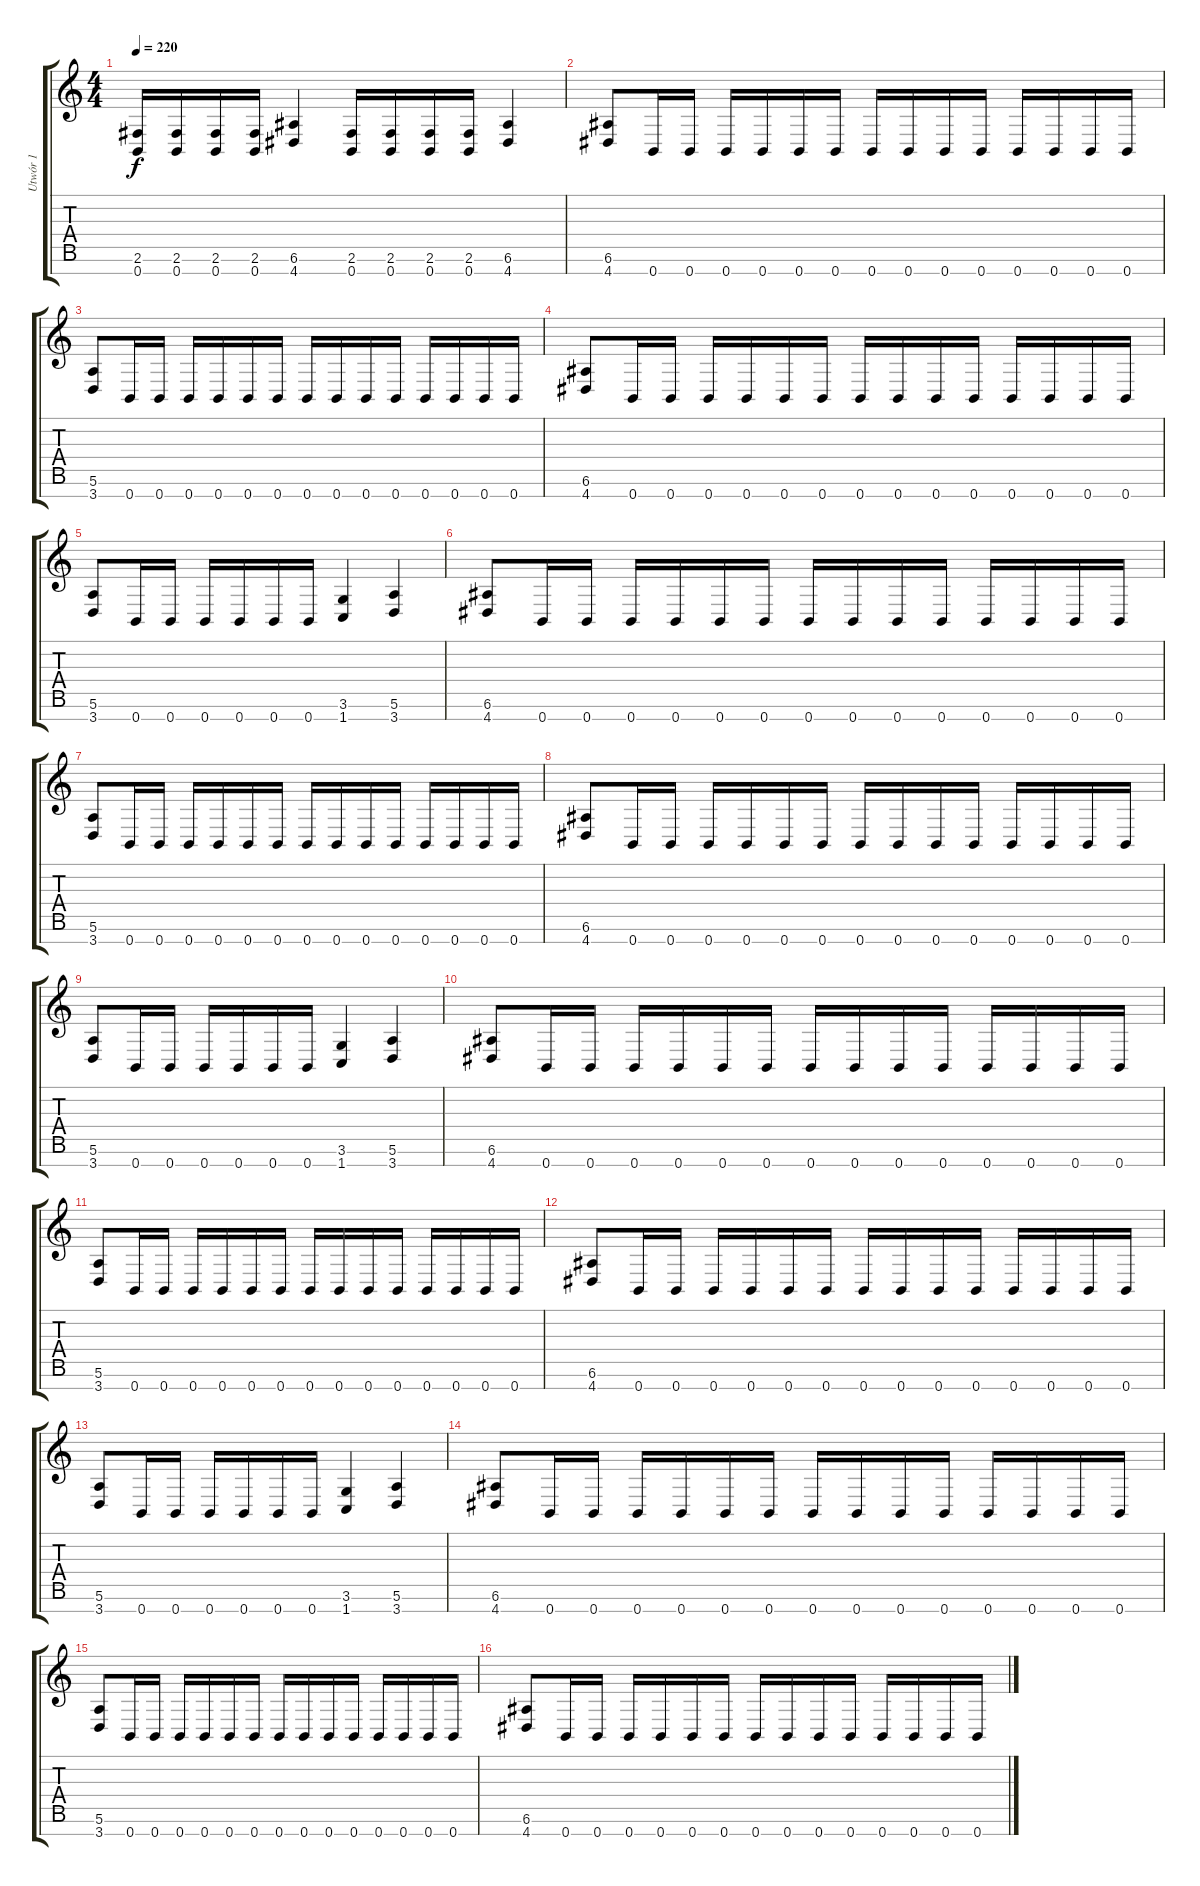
\track ("Utwór 1" "Utwór 1") {instrument distortionguitar}
\staff {score tabs}
\tuning (E4 B3 G3 D3 A2 E2 B1) {hide}
\ts (4 4)
\tempo 220
\clef g2
\ks c
(2.6 0.7).16{dy f} (2.6 0.7).16 (2.6 0.7).16 (2.6 0.7).16 (6.6 4.7).4 (2.6 0.7).16 (2.6 0.7).16 (2.6 0.7).16 (2.6 0.7).16 (6.6 4.7).4 |
(6.6 4.7).8 0.7.16 0.7.16 0.7.16 0.7.16 0.7.16 0.7.16 0.7.16 0.7.16 0.7.16 0.7.16 0.7.16 0.7.16 0.7.16 0.7.16 |
(5.6 3.7).8 0.7.16 0.7.16 0.7.16 0.7.16 0.7.16 0.7.16 0.7.16 0.7.16 0.7.16 0.7.16 0.7.16 0.7.16 0.7.16 0.7.16 |
(6.6 4.7).8 0.7.16 0.7.16 0.7.16 0.7.16 0.7.16 0.7.16 0.7.16 0.7.16 0.7.16 0.7.16 0.7.16 0.7.16 0.7.16 0.7.16 |
(5.6 3.7).8 0.7.16 0.7.16 0.7.16 0.7.16 0.7.16 0.7.16 (3.6 1.7).4 (5.6 3.7).4 |
(6.6 4.7).8 0.7.16 0.7.16 0.7.16 0.7.16 0.7.16 0.7.16 0.7.16 0.7.16 0.7.16 0.7.16 0.7.16 0.7.16 0.7.16 0.7.16 |
(5.6 3.7).8 0.7.16 0.7.16 0.7.16 0.7.16 0.7.16 0.7.16 0.7.16 0.7.16 0.7.16 0.7.16 0.7.16 0.7.16 0.7.16 0.7.16 |
(6.6 4.7).8 0.7.16 0.7.16 0.7.16 0.7.16 0.7.16 0.7.16 0.7.16 0.7.16 0.7.16 0.7.16 0.7.16 0.7.16 0.7.16 0.7.16 |
(5.6 3.7).8 0.7.16 0.7.16 0.7.16 0.7.16 0.7.16 0.7.16 (3.6 1.7).4 (5.6 3.7).4 |
(6.6 4.7).8 0.7.16 0.7.16 0.7.16 0.7.16 0.7.16 0.7.16 0.7.16 0.7.16 0.7.16 0.7.16 0.7.16 0.7.16 0.7.16 0.7.16 |
(5.6 3.7).8 0.7.16 0.7.16 0.7.16 0.7.16 0.7.16 0.7.16 0.7.16 0.7.16 0.7.16 0.7.16 0.7.16 0.7.16 0.7.16 0.7.16 |
(6.6 4.7).8 0.7.16 0.7.16 0.7.16 0.7.16 0.7.16 0.7.16 0.7.16 0.7.16 0.7.16 0.7.16 0.7.16 0.7.16 0.7.16 0.7.16 |
(5.6 3.7).8 0.7.16 0.7.16 0.7.16 0.7.16 0.7.16 0.7.16 (3.6 1.7).4 (5.6 3.7).4 |
(6.6 4.7).8 0.7.16 0.7.16 0.7.16 0.7.16 0.7.16 0.7.16 0.7.16 0.7.16 0.7.16 0.7.16 0.7.16 0.7.16 0.7.16 0.7.16 |
(5.6 3.7).8 0.7.16 0.7.16 0.7.16 0.7.16 0.7.16 0.7.16 0.7.16 0.7.16 0.7.16 0.7.16 0.7.16 0.7.16 0.7.16 0.7.16 |
(6.6 4.7).8 0.7.16 0.7.16 0.7.16 0.7.16 0.7.16 0.7.16 0.7.16 0.7.16 0.7.16 0.7.16 0.7.16 0.7.16 0.7.16 0.7.16
